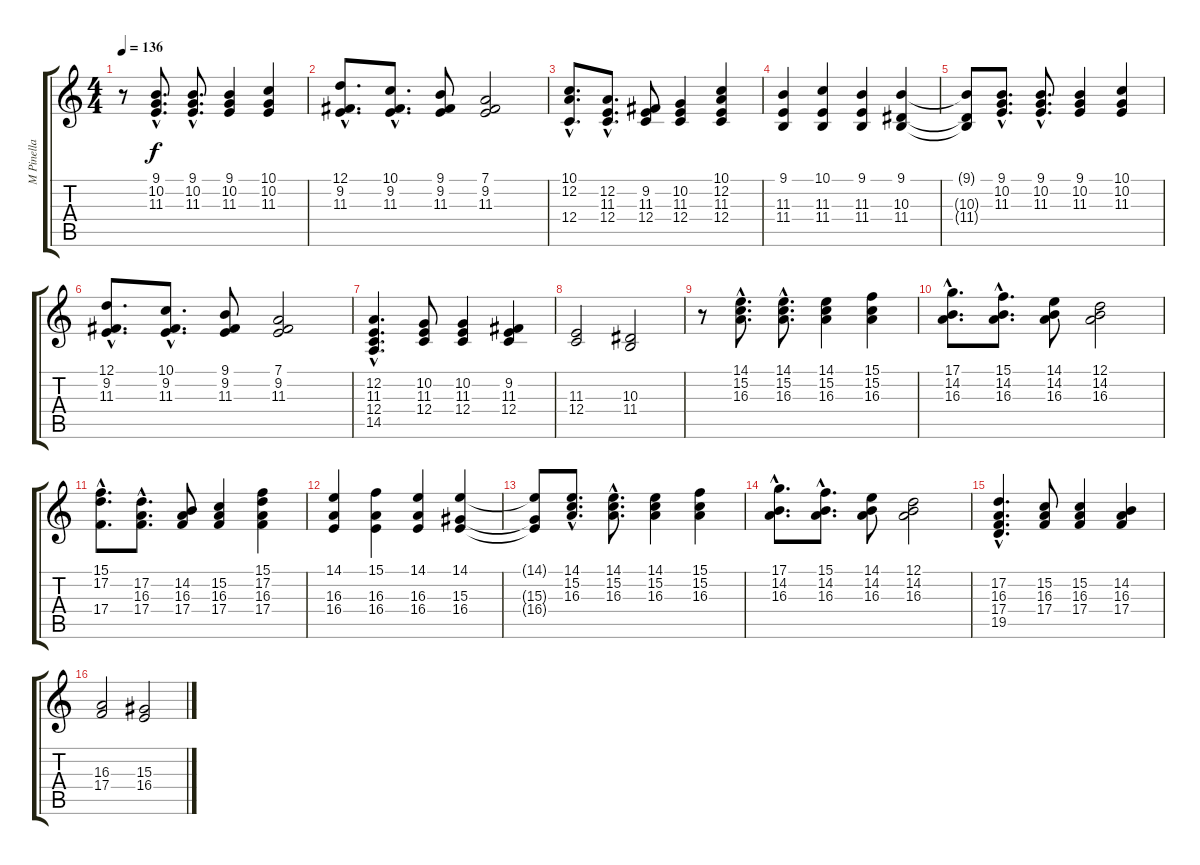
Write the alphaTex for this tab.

\track ("M Pinella" "M Pinella") {instrument acousticgrandpiano}
\staff {score tabs}
\tuning (D4 A3 F3 C3 G2 D2) {hide}
\ts (4 4)
\tempo 136
\clef g2
\ks c
r.8{dy f} (9.1{hac} 10.2{hac} 11.3{hac}).8{d} (9.1{hac} 10.2{hac} 11.3{hac}).8{d} (9.1 10.2 11.3).4 (10.1 10.2 11.3).4 |
(12.1{hac} 9.2{hac} 11.3{hac}).8{d} (10.1{hac} 9.2{hac} 11.3{hac}).8{d} (9.1 9.2 11.3).8 (7.1 9.2 11.3).2 |
(10.1{hac} 12.2{hac} 12.4{hac}).8{d} (12.2{hac} 11.3{hac} 12.4{hac}).8{d} (9.2 11.3 12.4).8 (10.2 11.3 12.4).4 (10.1 12.2 11.3 12.4).4 |
(9.1 11.3 11.4).4 (10.1 11.3 11.4).4 (9.1 11.3 11.4).4 (9.1 10.3 11.4).4 |
(9.1{t} 10.3{t} 11.4{t}).8 (9.1{hac} 10.2{hac} 11.3{hac}).8{d} (9.1{hac} 10.2{hac} 11.3{hac}).8{d} (9.1 10.2 11.3).4 (10.1 10.2 11.3).4 |
(12.1{hac} 9.2{hac} 11.3{hac}).8{d} (10.1{hac} 9.2{hac} 11.3{hac}).8{d} (9.1 9.2 11.3).8 (7.1 9.2 11.3).2 |
(12.2{hac} 11.3{hac} 12.4{hac} 14.5{hac}).4{d} (10.2 11.3 12.4).8 (10.2 11.3 12.4).4 (9.2 11.3 12.4).4 |
(11.3 12.4).2 (10.3 11.4).2 |
r.8 (14.1{hac} 15.2{hac} 16.3{hac}).8{d} (14.1{hac} 15.2{hac} 16.3{hac}).8{d} (14.1 15.2 16.3).4 (15.1 15.2 16.3).4 |
(17.1{hac} 14.2{hac} 16.3{hac}).8{d} (15.1{hac} 14.2{hac} 16.3{hac}).8{d} (14.1 14.2 16.3).8 (12.1 14.2 16.3).2 |
(15.1{hac} 17.2{hac} 17.4{hac}).8{d} (17.2{hac} 16.3{hac} 17.4{hac}).8{d} (14.2 16.3 17.4).8 (15.2 16.3 17.4).4 (15.1 17.2 16.3 17.4).4 |
(14.1 16.3 16.4).4 (15.1 16.3 16.4).4 (14.1 16.3 16.4).4 (14.1 15.3 16.4).4 |
(14.1{t} 15.3{t} 16.4{t}).8 (14.1{hac} 15.2{hac} 16.3{hac}).8{d} (14.1{hac} 15.2{hac} 16.3{hac}).8{d} (14.1 15.2 16.3).4 (15.1 15.2 16.3).4 |
(17.1{hac} 14.2{hac} 16.3{hac}).8{d} (15.1{hac} 14.2{hac} 16.3{hac}).8{d} (14.1 14.2 16.3).8 (12.1 14.2 16.3).2 |
(17.2{hac} 16.3{hac} 17.4{hac} 19.5{hac}).4{d} (15.2 16.3 17.4).8 (15.2 16.3 17.4).4 (14.2 16.3 17.4).4 |
(16.3 17.4).2 (15.3 16.4).2
